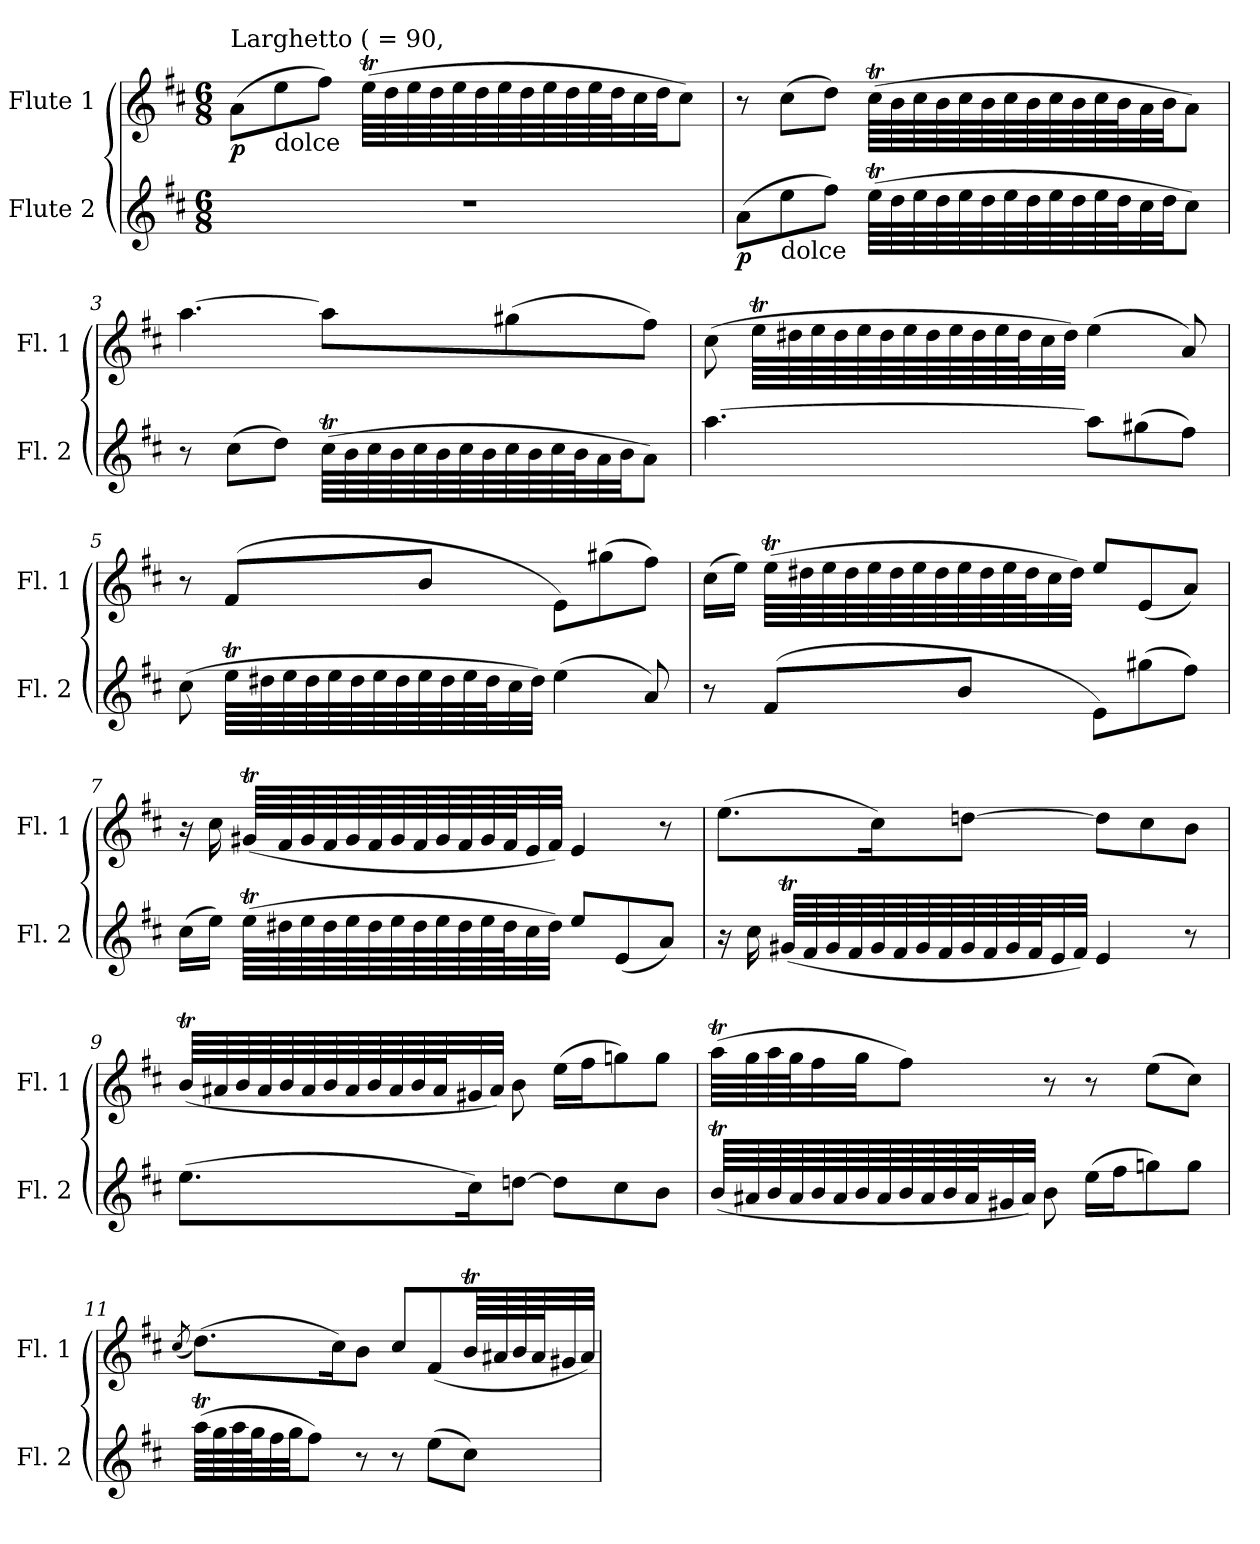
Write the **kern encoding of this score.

**kern	**dynam	**kern	**dynam
*part2	*part2	*part1	*part1
*staff2	*staff2	*staff1	*staff1
*I"Flute 2	*	*I"Flute 1	*
*I'Fl. 2	*	*I'Fl. 1	*
*clefG2	*	*clefG2	*
*k[f#c#]	*	*k[f#c#]	*
*D:	*	*D:	*
*M6/8	*	*M6/8	*
=1	=1	=1	=1
!	!	!LO:TX:a:t=Larghetto (  = 90,	!
!	!	!	!LO:DY:b
2.r	.	(8a\L	p
!	!	!LO:TX:b:t=dolce	!
.	.	8ee\	.
.	.	8ff#\J)	.
.	.	(64eeT\LLLL	.
.	.	64dd\	.
.	.	64ee\	.
.	.	64dd\	.
.	.	64ee\	.
.	.	64dd\	.
.	.	64ee\	.
.	.	64dd\	.
.	.	64ee\	.
.	.	64dd\	.
.	.	64ee\	.
.	.	64dd\J	.
.	.	32cc#\	.
.	.	32dd\JJ	.
.	.	8cc#\J)	.
=2	=2	=2	=2
!	!LO:DY:b	!	!
(8a\L	p	8r	.
!LO:TX:b:t=dolce	!	!	!
8ee\	.	(8cc#\L	.
8ff#\J)	.	8dd\J)	.
(64eeT\LLLL	.	(64cc#t\LLLL	.
64dd\	.	64b\	.
64ee\	.	64cc#\	.
64dd\	.	64b\	.
64ee\	.	64cc#\	.
64dd\	.	64b\	.
64ee\	.	64cc#\	.
64dd\	.	64b\	.
64ee\	.	64cc#\	.
64dd\	.	64b\	.
64ee\	.	64cc#\	.
64dd\J	.	64b\J	.
32cc#\	.	32a\	.
32dd\JJ	.	32b\JJ	.
8cc#\J)	.	8a\J)	.
!!LO:LB:g=z
=3	=3	=3	=3
8r	.	[4.aa\	.
(8cc#\L	.	.	.
8dd\J)	.	.	.
(64cc#t\LLLL	.	8aa\L]	.
64b\	.	.	.
64cc#\	.	.	.
64b\	.	.	.
64cc#\	.	.	.
64b\	.	.	.
64cc#\	.	.	.
64b\	.	.	.
64cc#\	.	(8gg#X\	.
64b\	.	.	.
64cc#\	.	.	.
64b\J	.	.	.
32a\	.	.	.
32b\JJ	.	.	.
8a\J)	.	8ff#\J)	.
=4	=4	=4	=4
[4.aa\	.	(8cc#\	.
.	.	64eeT\LLLL	.
.	.	64dd#X\	.
.	.	64ee\	.
.	.	64dd#\	.
.	.	64ee\	.
.	.	64dd#\	.
.	.	64ee\	.
.	.	64dd#\	.
.	.	64ee\	.
.	.	64dd#\	.
.	.	64ee\	.
.	.	64dd#\J	.
.	.	32cc#\	.
.	.	32dd#\JJJ)	.
8aa\L]	.	(4ee\	.
(8gg#X\	.	.	.
8ff#\J)	.	8a/)	.
!!LO:LB:g=z
=5	=5	=5	=5
(8cc#\	.	8r	.
64eeT\LLLL	.	(8f#/L	.
64dd#X\	.	.	.
64ee\	.	.	.
64dd#\	.	.	.
64ee\	.	.	.
64dd#\	.	.	.
64ee\	.	.	.
64dd#\	.	.	.
64ee\	.	8b/J	.
64dd#\	.	.	.
64ee\	.	.	.
64dd#\J	.	.	.
32cc#\	.	.	.
32dd#\JJJ)	.	.	.
(4ee\	.	8e\L)	.
.	.	(8gg#X\	.
8a/)	.	8ff#\J)	.
=6	=6	=6	=6
8r	.	(16cc#\LL	.
.	.	16ee\JJ)	.
(8f#/L	.	(64eeT\LLLL	.
.	.	64dd#X\	.
.	.	64ee\	.
.	.	64dd#\	.
.	.	64ee\	.
.	.	64dd#\	.
.	.	64ee\	.
.	.	64dd#\	.
8b/J	.	64ee\	.
.	.	64dd#\	.
.	.	64ee\	.
.	.	64dd#\J	.
.	.	32cc#\	.
.	.	32dd#\JJJ)	.
8e\L)	.	8ee/L	.
(8gg#X\	.	(8e/	.
8ff#\J)	.	8a/J)	.
!!LO:PB:g=z
=7	=7	=7	=7
(16cc#\LL	.	16r	.
16ee\JJ)	.	16cc#\	.
(64eeT\LLLL	.	(64g#Xt/LLLL	.
64dd#X\	.	64f#/	.
64ee\	.	64g#/	.
64dd#\	.	64f#/	.
64ee\	.	64g#/	.
64dd#\	.	64f#/	.
64ee\	.	64g#/	.
64dd#\	.	64f#/	.
64ee\	.	64g#/	.
64dd#\	.	64f#/	.
64ee\	.	64g#/	.
64dd#\J	.	64f#/J	.
32cc#\	.	32e/	.
32dd#\JJJ)	.	32f#/JJJ)	.
8ee/L	.	4e/	.
(8e/	.	.	.
8a/J)	.	8r	.
=8	=8	=8	=8
16r	.	(8.ee\L	.
16cc#\	.	.	.
(64g#Xt/LLLL	.	.	.
64f#/	.	.	.
64g#/	.	.	.
64f#/	.	.	.
64g#/	.	16cc#\K)	.
64f#/	.	.	.
64g#/	.	.	.
64f#/	.	.	.
64g#/	.	[8ddn\J	.
64f#/	.	.	.
64g#/	.	.	.
64f#/J	.	.	.
32e/	.	.	.
32f#/JJJ)	.	.	.
4e/	.	8dd\L]	.
.	.	8cc#\	.
8r	.	8b\J	.
!!LO:LB:g=z
=9	=9	=9	=9
(8.ee\L	.	(64bT/LLLL	.
.	.	64a#X/	.
.	.	64b/	.
.	.	64a#/	.
.	.	64b/	.
.	.	64a#/	.
.	.	64b/	.
.	.	64a#/	.
.	.	64b/	.
.	.	64a#/	.
.	.	64b/	.
.	.	64a#/J	.
16cc#\K)	.	32g#X/	.
.	.	32a#/JJJ)	.
[8ddn\J	.	8b\	.
8dd\L]	.	(16ee\LL	.
.	.	16ff#\J	.
8cc#\	.	8ggn\)	.
8b\J	.	8gg\J	.
=10	=10	=10	=10
(64bT/LLLL	.	(64aaT\LLLL	.
64a#X/	.	64gg\	.
64b/	.	64aa\	.
64a#/	.	64gg\J	.
64b/	.	32ff#\	.
64a#/	.	.	.
64b/	.	32gg\JJ	.
64a#/	.	.	.
64b/	.	8ff#\J)	.
64a#/	.	.	.
64b/	.	.	.
64a#/J	.	.	.
32g#X/	.	.	.
32a#/JJJ)	.	.	.
8b\	.	8r	.
(16ee\LL	.	8r	.
16ff#\J	.	.	.
8ggn\)	.	(8ee\L	.
8gg\J	.	8cc#\J)	.
!!LO:LB:g=z
=11	=11	=11	=11
.	.	(8qcc#/	.
(64aaT\LLLL	.	(8.dd\L)	.
64gg\	.	.	.
64aa\	.	.	.
64gg\J	.	.	.
32ff#\	.	.	.
32gg\JJ	.	.	.
8ff#\J)	.	.	.
.	.	16cc#\K)	.
8r	.	8b\J	.
8r	.	8cc#/L	.
(8ee\L	.	(8f#/	.
8cc#\J)	.	64bT/LLL	.
.	.	64a#X/	.
.	.	64b/	.
.	.	64a#/J	.
.	.	32g#X/	.
.	.	32a#/JJJ)	.
=	=	=	=
*-	*-	*-	*-
